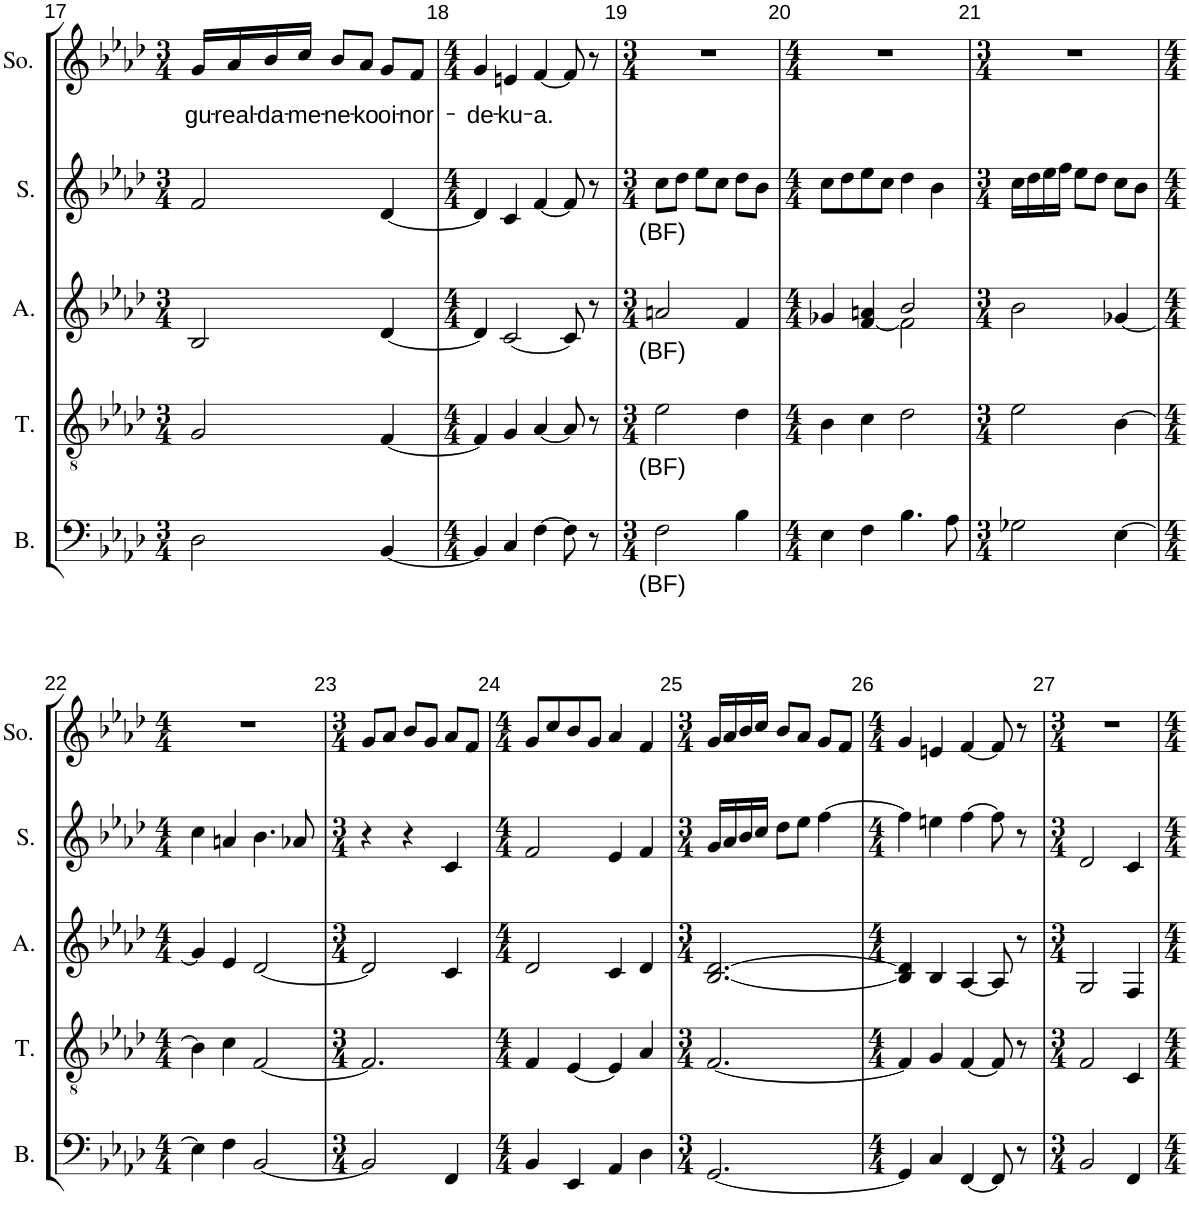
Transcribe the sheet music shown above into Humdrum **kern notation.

**kern	**text	**kern	**text	**kern	**text	**kern	**text	**kern	**text
*part5	*part5	*part4	*part4	*part3	*part3	*part2	*part2	*part1	*part1
*staff5	*staff5	*staff4	*staff4	*staff3	*staff3	*staff2	*staff2	*staff1	*staff1
*I"Basse	*	*I"Ténor	*	*I"Alto	*	*I"Soprano	*	*I"Soprano solo	*
*I'B.	*	*I'T.	*	*I'A.	*	*I'S.	*	*I'So.	*
!!LO:PB:g=z
*clefF4	*	*clefGv2	*	*clefG2	*	*clefG2	*	*clefG2	*
*k[b-e-a-d-]	*	*k[b-e-a-d-]	*	*k[b-e-a-d-]	*	*k[b-e-a-d-]	*	*k[b-e-a-d-]	*
*M3/4	*	*M3/4	*	*M3/4	*	*M3/4	*	*M3/4	*
=17	=17	=17	=17	=17	=17	=17	=17	=17	=17
!	!	!	!	!	!	!	!	!	!LO:LY:b
2D-\	.	2G/	.	2B-/	.	2f/	.	16g/LL	gu-
!	!	!	!	!	!	!	!	!	!LO:LY:b
.	.	.	.	.	.	.	.	16a-/	-real-
!	!	!	!	!	!	!	!	!	!LO:LY:b
.	.	.	.	.	.	.	.	16b-/	-da-
!	!	!	!	!	!	!	!	!	!LO:LY:b
.	.	.	.	.	.	.	.	16cc/JJ	-me-
!	!	!	!	!	!	!	!	!	!LO:LY:b
.	.	.	.	.	.	.	.	8b-/L	-ne-
!	!	!	!	!	!	!	!	!	!LO:LY:b
.	.	.	.	.	.	.	.	8a-/J	-ko
!	!	!	!	!	!	!	!	!	!LO:LY:b
[4BB-/	.	[4F/	.	[4d-/	.	[4d-/	.	8g/L	oi-
!	!	!	!	!	!	!	!	!	!LO:LY:b
.	.	.	.	.	.	.	.	8f/J	-nor-
=18	=18	=18	=18	=18	=18	=18	=18	=18	=18
*M4/4	*	*M4/4	*	*M4/4	*	*M4/4	*	*M4/4	*
!	!	!	!	!	!	!	!	!	!LO:LY:b
4BB-/]	.	4F/]	.	4d-/]	.	4d-/]	.	4g/	-de-
!	!	!	!	!	!	!	!	!	!LO:LY:b
4C/	.	4G/	.	[2c/	.	4c/	.	4en/	-ku-
!	!	!	!	!	!	!	!	!	!LO:LY:b
[4F\	.	[4A-/	.	.	.	[4f/	.	[4f/	-a.
8F\]	.	8A-/]	.	8c/]	.	8f/]	.	8f/]	.
8r	.	8r	.	8r	.	8r	.	8r	.
=19	=19	=19	=19	=19	=19	=19	=19	=19	=19
*M3/4	*	*M3/4	*	*M3/4	*	*M3/4	*	*M3/4	*
!	!LO:LY:b	!	!LO:LY:b	!	!LO:LY:b	!	!LO:LY:b	!	!
2F\	(BF)	2e-\	(BF)	2an/	(BF)	8cc\L	(BF)	2.r	.
.	.	.	.	.	.	8dd-\J	.	.	.
.	.	.	.	.	.	8ee-\L	.	.	.
.	.	.	.	.	.	8cc\J	.	.	.
4B-\	.	4d-\	.	4f/	.	8dd-\L	.	.	.
.	.	.	.	.	.	8b-\J	.	.	.
=20	=20	=20	=20	=20	=20	=20	=20	=20	=20
*M4/4	*	*M4/4	*	*M4/4	*	*M4/4	*	*M4/4	*
*	*	*	*	*^	*	*	*	*	*
4E-\	.	4B-\	.	4g-X/	2ryy	.	8cc\L	.	1r	.
.	.	.	.	.	.	.	8dd-\	.	.	.
4F\	.	4c\	.	[4f/ 4an/	.	.	8ee-\	.	.	.
.	.	.	.	.	.	.	8cc\J	.	.	.
4.B-\	.	2d-\	.	2b-/	2f\]	.	4dd-\	.	.	.
.	.	.	.	.	.	.	4b-\	.	.	.
8A-\	.	.	.	.	.	.	.	.	.	.
*	*	*	*	*v	*v	*	*	*	*	*
=21	=21	=21	=21	=21	=21	=21	=21	=21	=21
*M3/4	*	*M3/4	*	*M3/4	*	*M3/4	*	*M3/4	*
2G-X\	.	2e-\	.	2b-\	.	16cc\LL	.	2.r	.
.	.	.	.	.	.	16dd-\	.	.	.
.	.	.	.	.	.	16ee-\	.	.	.
.	.	.	.	.	.	16ff\JJ	.	.	.
.	.	.	.	.	.	8ee-\L	.	.	.
.	.	.	.	.	.	8dd-\J	.	.	.
[4E-\	.	[4B-\	.	[4g-X/	.	8cc\L	.	.	.
.	.	.	.	.	.	8b-\J	.	.	.
!!LO:LB:g=z
=22	=22	=22	=22	=22	=22	=22	=22	=22	=22
*M4/4	*	*M4/4	*	*M4/4	*	*M4/4	*	*M4/4	*
4E-\]	.	4B-\]	.	4g-/]	.	4cc\	.	1r	.
4F\	.	4c\	.	4e-/	.	4an/	.	.	.
[2BB-/	.	[2F/	.	[2d-/	.	4.b-\	.	.	.
.	.	.	.	.	.	8a-X/	.	.	.
=23	=23	=23	=23	=23	=23	=23	=23	=23	=23
*M3/4	*	*M3/4	*	*M3/4	*	*M3/4	*	*M3/4	*
2BB-/]	.	2.F/]	.	2d-/]	.	4r	.	8g/L	.
.	.	.	.	.	.	.	.	8a-/J	.
.	.	.	.	.	.	4r	.	8b-/L	.
.	.	.	.	.	.	.	.	8g/J	.
4FF/	.	.	.	4c/	.	4c/	.	8a-/L	.
.	.	.	.	.	.	.	.	8f/J	.
=24	=24	=24	=24	=24	=24	=24	=24	=24	=24
*M4/4	*	*M4/4	*	*M4/4	*	*M4/4	*	*M4/4	*
4BB-/	.	4F/	.	2d-/	.	2f/	.	8g/L	.
.	.	.	.	.	.	.	.	8cc/	.
4EE-/	.	[4E-/	.	.	.	.	.	8b-/	.
.	.	.	.	.	.	.	.	8g/J	.
4AA-/	.	4E-/]	.	4c/	.	4e-/	.	4a-/	.
4D-\	.	4A-/	.	4d-/	.	4f/	.	4f/	.
=25	=25	=25	=25	=25	=25	=25	=25	=25	=25
*M3/4	*	*M3/4	*	*M3/4	*	*M3/4	*	*M3/4	*
[2.GG/	.	[2.F/	.	[2.B-/ [2.d-/	.	16g/LL	.	16g/LL	.
.	.	.	.	.	.	16a-/	.	16a-/	.
.	.	.	.	.	.	16b-/	.	16b-/	.
.	.	.	.	.	.	16cc/JJ	.	16cc/JJ	.
.	.	.	.	.	.	8dd-\L	.	8b-/L	.
.	.	.	.	.	.	8ee-\J	.	8a-/J	.
.	.	.	.	.	.	[4ff\	.	8g/L	.
.	.	.	.	.	.	.	.	8f/J	.
=26	=26	=26	=26	=26	=26	=26	=26	=26	=26
*M4/4	*	*M4/4	*	*M4/4	*	*M4/4	*	*M4/4	*
4GG/]	.	4F/]	.	4B-/] 4d-/]	.	4ff\]	.	4g/	.
4C/	.	4G/	.	4B-/	.	4een\	.	4en/	.
[4FF/	.	[4F/	.	[4A-/	.	[4ff\	.	[4f/	.
8FF/]	.	8F/]	.	8A-/]	.	8ff\]	.	8f/]	.
8r	.	8r	.	8r	.	8r	.	8r	.
=27	=27	=27	=27	=27	=27	=27	=27	=27	=27
*M3/4	*	*M3/4	*	*M3/4	*	*M3/4	*	*M3/4	*
2BB-/	.	2F/	.	2G/	.	2d-/	.	2.r	.
4FF/	.	4C/	.	4F/	.	4c/	.	.	.
=	=	=	=	=	=	=	=	=	=
*-	*-	*-	*-	*-	*-	*-	*-	*-	*-
